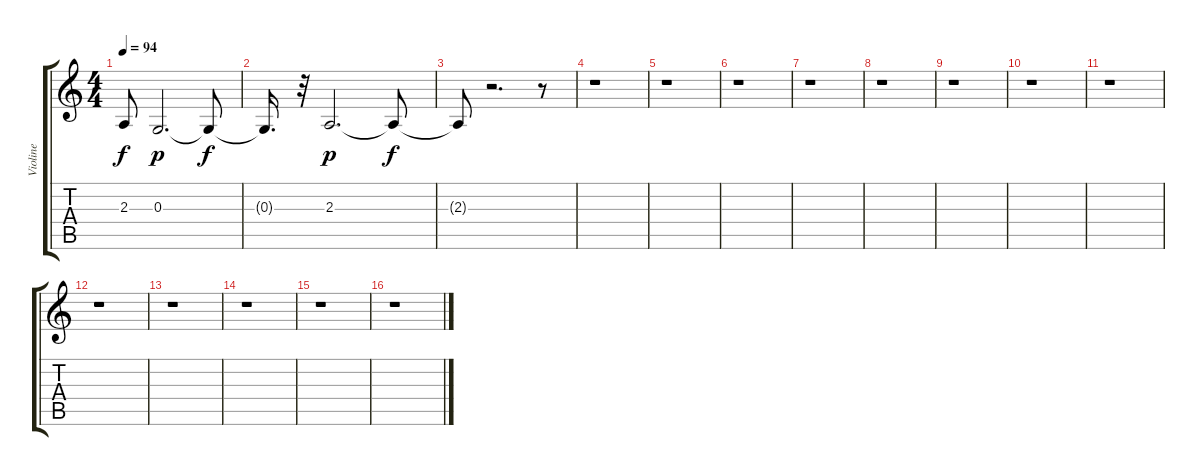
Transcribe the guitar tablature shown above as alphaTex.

\track ("Violine" "Violine") {instrument violin}
\staff {score tabs}
\tuning (E4 B3 G3 D3 A2 E2) {hide}
\ts (4 4)
\tempo 94
\clef g2
\ks c
2.3{t}.8{dy f} 0.3.2{d dy p} 0.3{t}.8{dy f} |
0.3{t}.16{d} r.32 2.3.2{d dy p} 2.3{t}.8{dy f} |
2.3{t}.8 r.2{d} r.8 |
r.1 |
r.1 |
r.1 |
r.1 |
r.1 |
r.1 |
r.1 |
r.1 |
r.1 |
r.1 |
r.1 |
r.1 |
r.1
